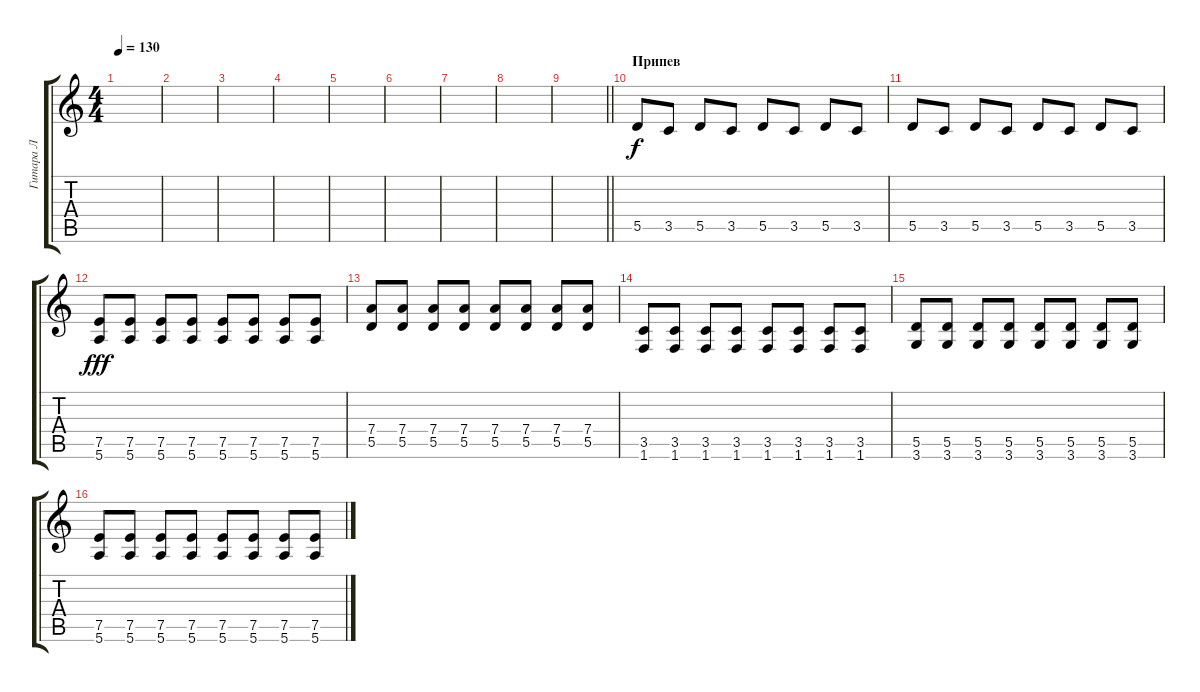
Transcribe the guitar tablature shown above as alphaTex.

\track ("Гитара Л" "Гитара Л") {instrument distortionguitar}
\staff {score tabs}
\tuning (E4 B3 G3 D3 A2 E2) {hide}
\ts (4 4)
\tempo 130
\clef g2
\ks c
|
|
|
|
|
|
|
|
\barLineRight lightlight
|
\section ("" "Припев")
5.5.8{volume 11} 3.5.8 5.5.8 3.5.8 5.5.8 3.5.8 5.5.8 3.5.8 |
5.5.8 3.5.8 5.5.8 3.5.8 5.5.8 3.5.8 5.5.8 3.5.8 |
(7.5 5.6).8{dy fff} (7.5 5.6).8 (7.5 5.6).8 (7.5 5.6).8 (7.5 5.6).8 (7.5 5.6).8 (7.5 5.6).8 (7.5 5.6).8 |
(7.4 5.5).8 (7.4 5.5).8 (7.4 5.5).8 (7.4 5.5).8 (7.4 5.5).8 (7.4 5.5).8 (7.4 5.5).8 (7.4 5.5).8 |
(3.5 1.6).8 (3.5 1.6).8 (3.5 1.6).8 (3.5 1.6).8 (3.5 1.6).8 (3.5 1.6).8 (3.5 1.6).8 (3.5 1.6).8 |
(5.5 3.6).8 (5.5 3.6).8 (5.5 3.6).8 (5.5 3.6).8 (5.5 3.6).8 (5.5 3.6).8 (5.5 3.6).8 (5.5 3.6).8 |
(7.5 5.6).8 (7.5 5.6).8 (7.5 5.6).8 (7.5 5.6).8 (7.5 5.6).8 (7.5 5.6).8 (7.5 5.6).8 (7.5 5.6).8
